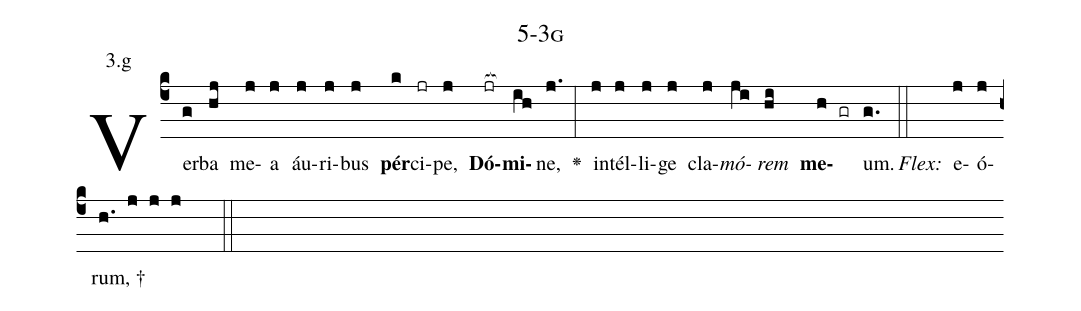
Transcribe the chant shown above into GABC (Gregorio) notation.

name: 5-3g;
annotation: 3.g;
%%
(c4)Ver(g)ba(hj) me(j)a(j) áu(j)ri(j)bus(j) <b>pér</b>(k)ci(jr)pe,(j) <b>Dó</b>(jr[ocb:1{])<b>mi</b>(ih[ocb:0}])ne,(j.) <v>\greheightstar</v>(:) in(j)tél(j)li(j)ge(j) cla(j)<i>mó</i>(ji)<i>rem</i>(hi) <b>me</b>(h gr)um.(g.) (::)
<i>Flex:</i>()  e(j)ó(j)rum, †(h. j j j  ::)

%E(j) u(j) o(ji) u(hi) a(h) e.(g.) (::)
